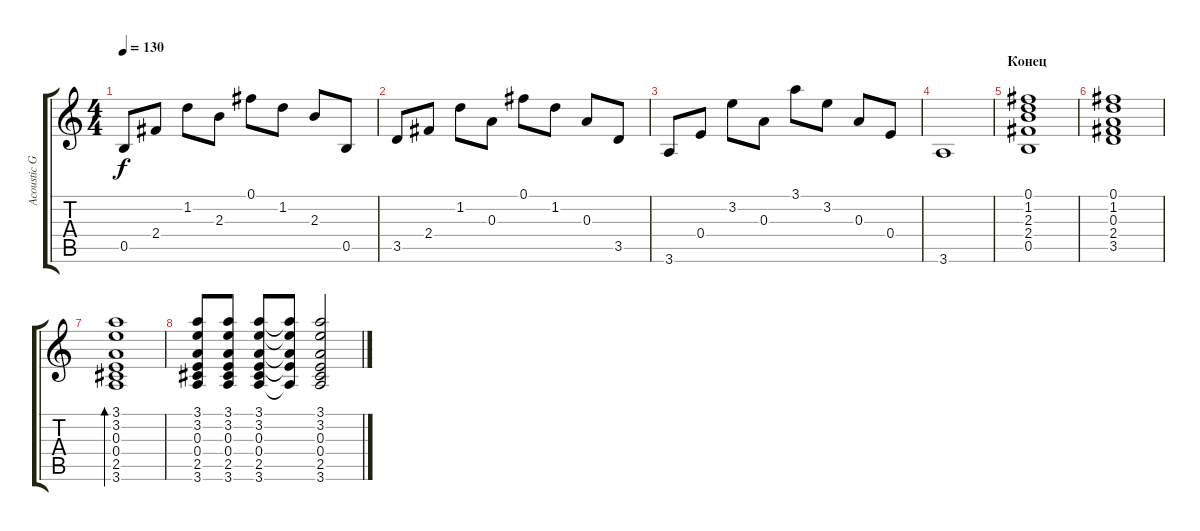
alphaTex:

\track ("Acoustic Guitar 1" "Acoustic G") {instrument acousticguitarsteel}
\staff {score tabs}
\tuning (Gb4 Db4 A3 E3 B2 Gb2) {hide}
\ts (4 4)
\tempo 130
\clef g2
\ks c
0.5.8{dy f} 2.4.8 1.2.8 2.3.8 0.1.8 1.2.8 2.3.8 0.5.8 |
3.5.8 2.4.8 1.2.8 0.3.8 0.1.8 1.2.8 0.3.8 3.5.8 |
3.6.8 0.4.8 3.2.8 0.3.8 3.1.8 3.2.8 0.3.8 0.4.8 |
3.6.1 |
\section ("" "Конец")
(0.1 1.2 2.3 2.4 0.5).1 |
(0.1 1.2 0.3 2.4 3.5).1 |
(3.1 3.2 0.3 0.4 2.5 3.6).1{bd 480} |
(3.1 3.2 0.3 0.4 2.5 3.6).8 (3.1 3.2 0.3 0.4 2.5 3.6).8 (3.1 3.2 0.3 0.4 2.5 3.6).8 (3.1{t} 3.2{t} 0.3{t} 0.4{t} 3.6{t}).8 (3.1 3.2 0.3 0.4 2.5 3.6).2
